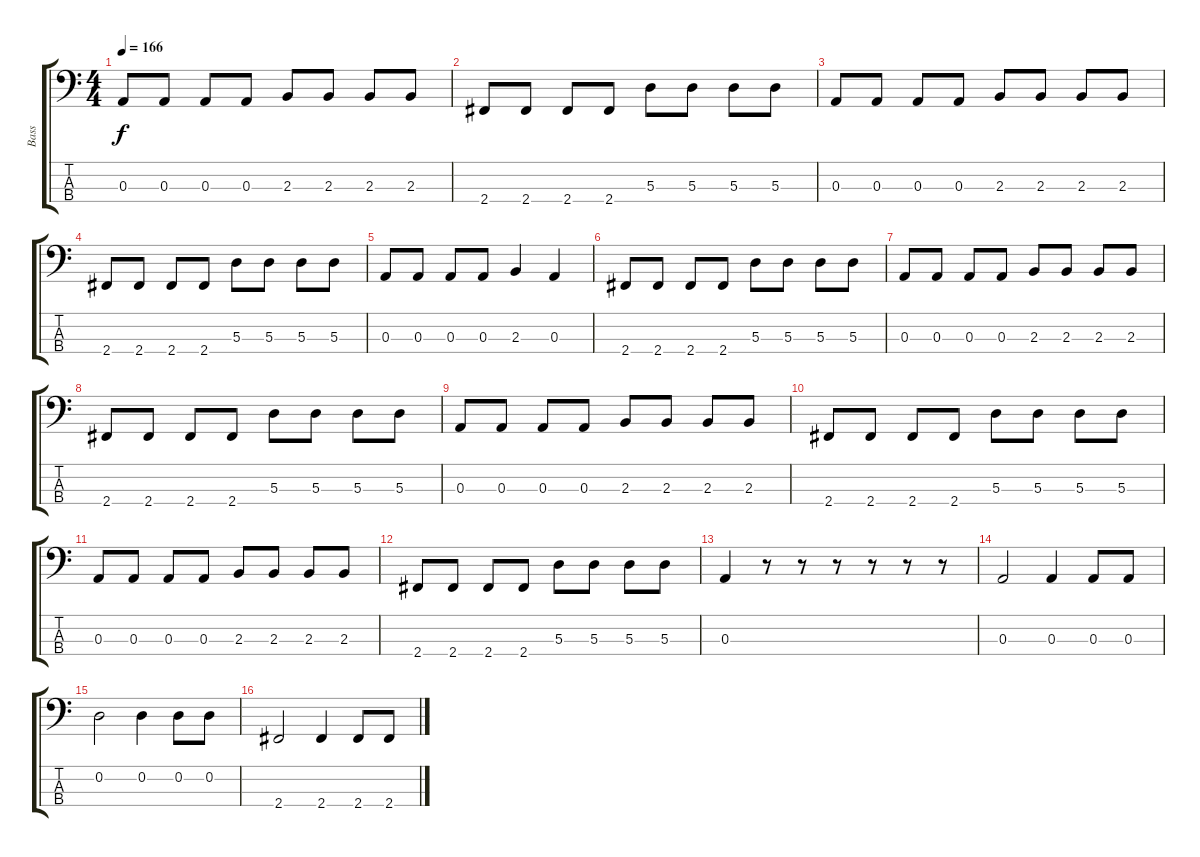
\track ("Bass" "Bass") {instrument electricbasspick}
\staff {score tabs}
\tuning (G2 D2 A1 E1) {hide}
\ts (4 4)
\tempo 166
\clef f4
\ks c
0.3.8{dy f} 0.3.8 0.3.8 0.3.8 2.3.8 2.3.8 2.3.8 2.3.8 |
2.4.8 2.4.8 2.4.8 2.4.8 5.3.8 5.3.8 5.3.8 5.3.8 |
0.3.8 0.3.8 0.3.8 0.3.8 2.3.8 2.3.8 2.3.8 2.3.8 |
2.4.8 2.4.8 2.4.8 2.4.8 5.3.8 5.3.8 5.3.8 5.3.8 |
0.3.8 0.3.8 0.3.8 0.3.8 2.3.4 0.3.4 |
2.4.8 2.4.8 2.4.8 2.4.8 5.3.8 5.3.8 5.3.8 5.3.8 |
0.3.8 0.3.8 0.3.8 0.3.8 2.3.8 2.3.8 2.3.8 2.3.8 |
2.4.8 2.4.8 2.4.8 2.4.8 5.3.8 5.3.8 5.3.8 5.3.8 |
0.3.8 0.3.8 0.3.8 0.3.8 2.3.8 2.3.8 2.3.8 2.3.8 |
2.4.8 2.4.8 2.4.8 2.4.8 5.3.8 5.3.8 5.3.8 5.3.8 |
0.3.8 0.3.8 0.3.8 0.3.8 2.3.8 2.3.8 2.3.8 2.3.8 |
2.4.8 2.4.8 2.4.8 2.4.8 5.3.8 5.3.8 5.3.8 5.3.8 |
0.3.4 r.8 r.8 r.8 r.8 r.8 r.8 |
0.3.2 0.3.4 0.3.8 0.3.8 |
0.2.2 0.2.4 0.2.8 0.2.8 |
2.4.2 2.4.4 2.4.8 2.4.8
